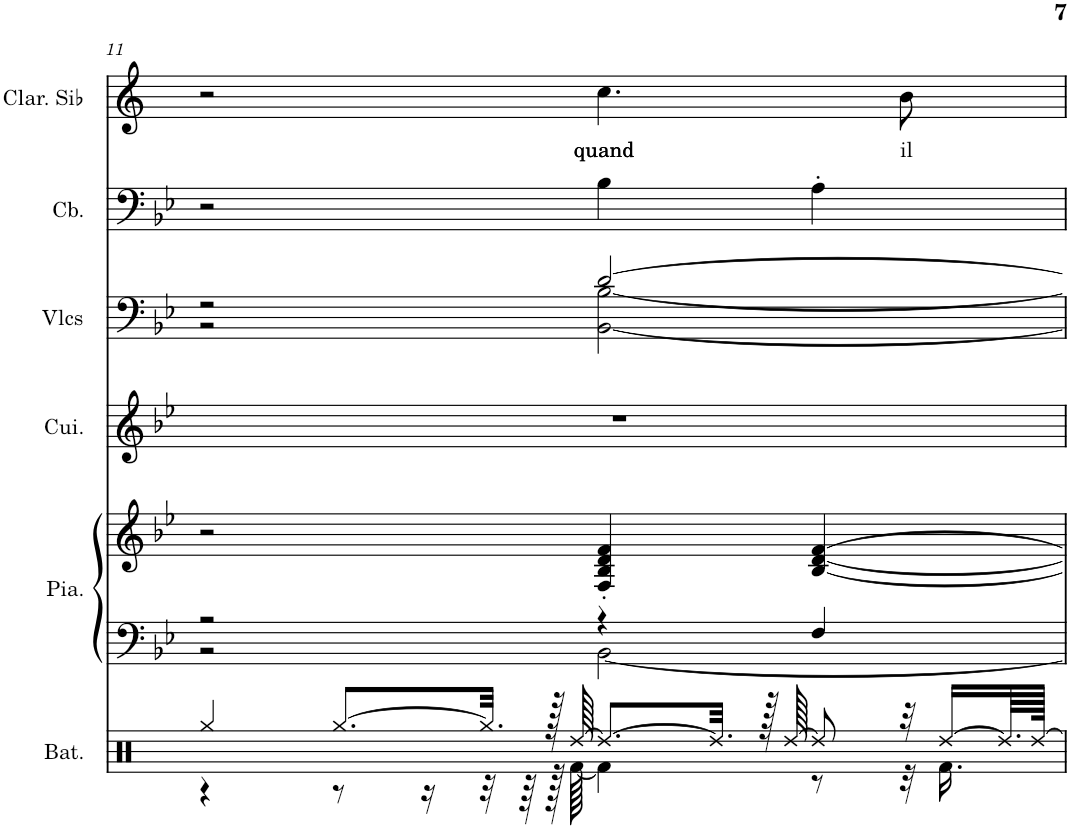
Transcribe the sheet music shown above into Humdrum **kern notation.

**kern	**kern	**kern	**kern	**kern	**kern	**kern	**text
*part6	*part5	*part5	*part4	*part3	*part2	*part1	*part1
*staff7	*staff6	*staff5	*staff4	*staff3	*staff2	*staff1	*staff1
*I"Batterie, drums	*I"Piano, piano	*	*I"Cuivres, brass	*I"Violoncelles, strings	*I"Contrebasse, bass	*I"Clarinette en Sib	*
*I'Bat.	*I'Pia.	*	*I'Cui.	*I'Vlcs	*I'Cb.	*I'Clar. Sib	*
!!LO:PB:g=z
*clefX	*clefF4	*clefG2	*clefG2	*clefF4	*clefF4	*clefG2	*
*	*	*	*	*	*Trd7c12	*Trd1c2	*
*k[]	*k[b-e-]	*k[b-e-]	*k[b-e-]	*k[b-e-]	*k[b-e-]	*k[]	*
*M4/4	*M4/4	*M4/4	*M4/4	*M4/4	*M4/4	*M4/4	*
=11	=11	=11	=11	=11	=11	=11	=11
*^	*^	*	*	*^	*	*	*
4Rgg/	4r	2r	2r	2r	1r	2r	2r	2r	2r	.
[8.Rgg/L	8r	.	.	.	.	.	.	.	.	.
.	16r	.	.	.	.	.	.	.	.	.
32.Rgg/Jkk]	32r	.	.	.	.	.	.	.	.	.
.	64r	.	.	.	.	.	.	.	.	.
128r	128r	.	.	.	.	.	.	.	.	.
[128Rdd/	[128Rf\	.	.	.	.	.	.	.	.	.
!	!	!	!	!	!	!	!	!	!	!LO:LY:b
8.Rdd/L_	4Rf\]	4r	[2BB-\	4F/' 4B-/' 4d/' 4f/'	.	[2d/	[2BB-\ [2B-\	4B-\	4.cc\	quand
32.Rdd/Jkk]	.	.	.	.	.	.	.	.	.	.
128r	.	.	.	.	.	.	.	.	.	.
[128Rdd/	.	.	.	.	.	.	.	.	.	.
8Rdd/]	8r	4F/	.	[4B-/ [4d/ [4f/	.	.	.	4A'\	.	.
!	!	!	!	!	!	!	!	!	!	!LO:LY:b
32r	32r	.	.	.	.	.	.	.	8b\	il
[16Rdd/LL	16.Rf\	.	.	.	.	.	.	.	.	.
64.Rdd/LL]	.	.	.	.	.	.	.	.	.	.
[128Rdd/JJJJk	.	.	.	.	.	.	.	.	.	.
*v	*v	*	*	*	*	*v	*v	*	*	*
*	*v	*v	*	*	*	*	*	*
=	=	=	=	=	=	=	=
*-	*-	*-	*-	*-	*-	*-	*-
